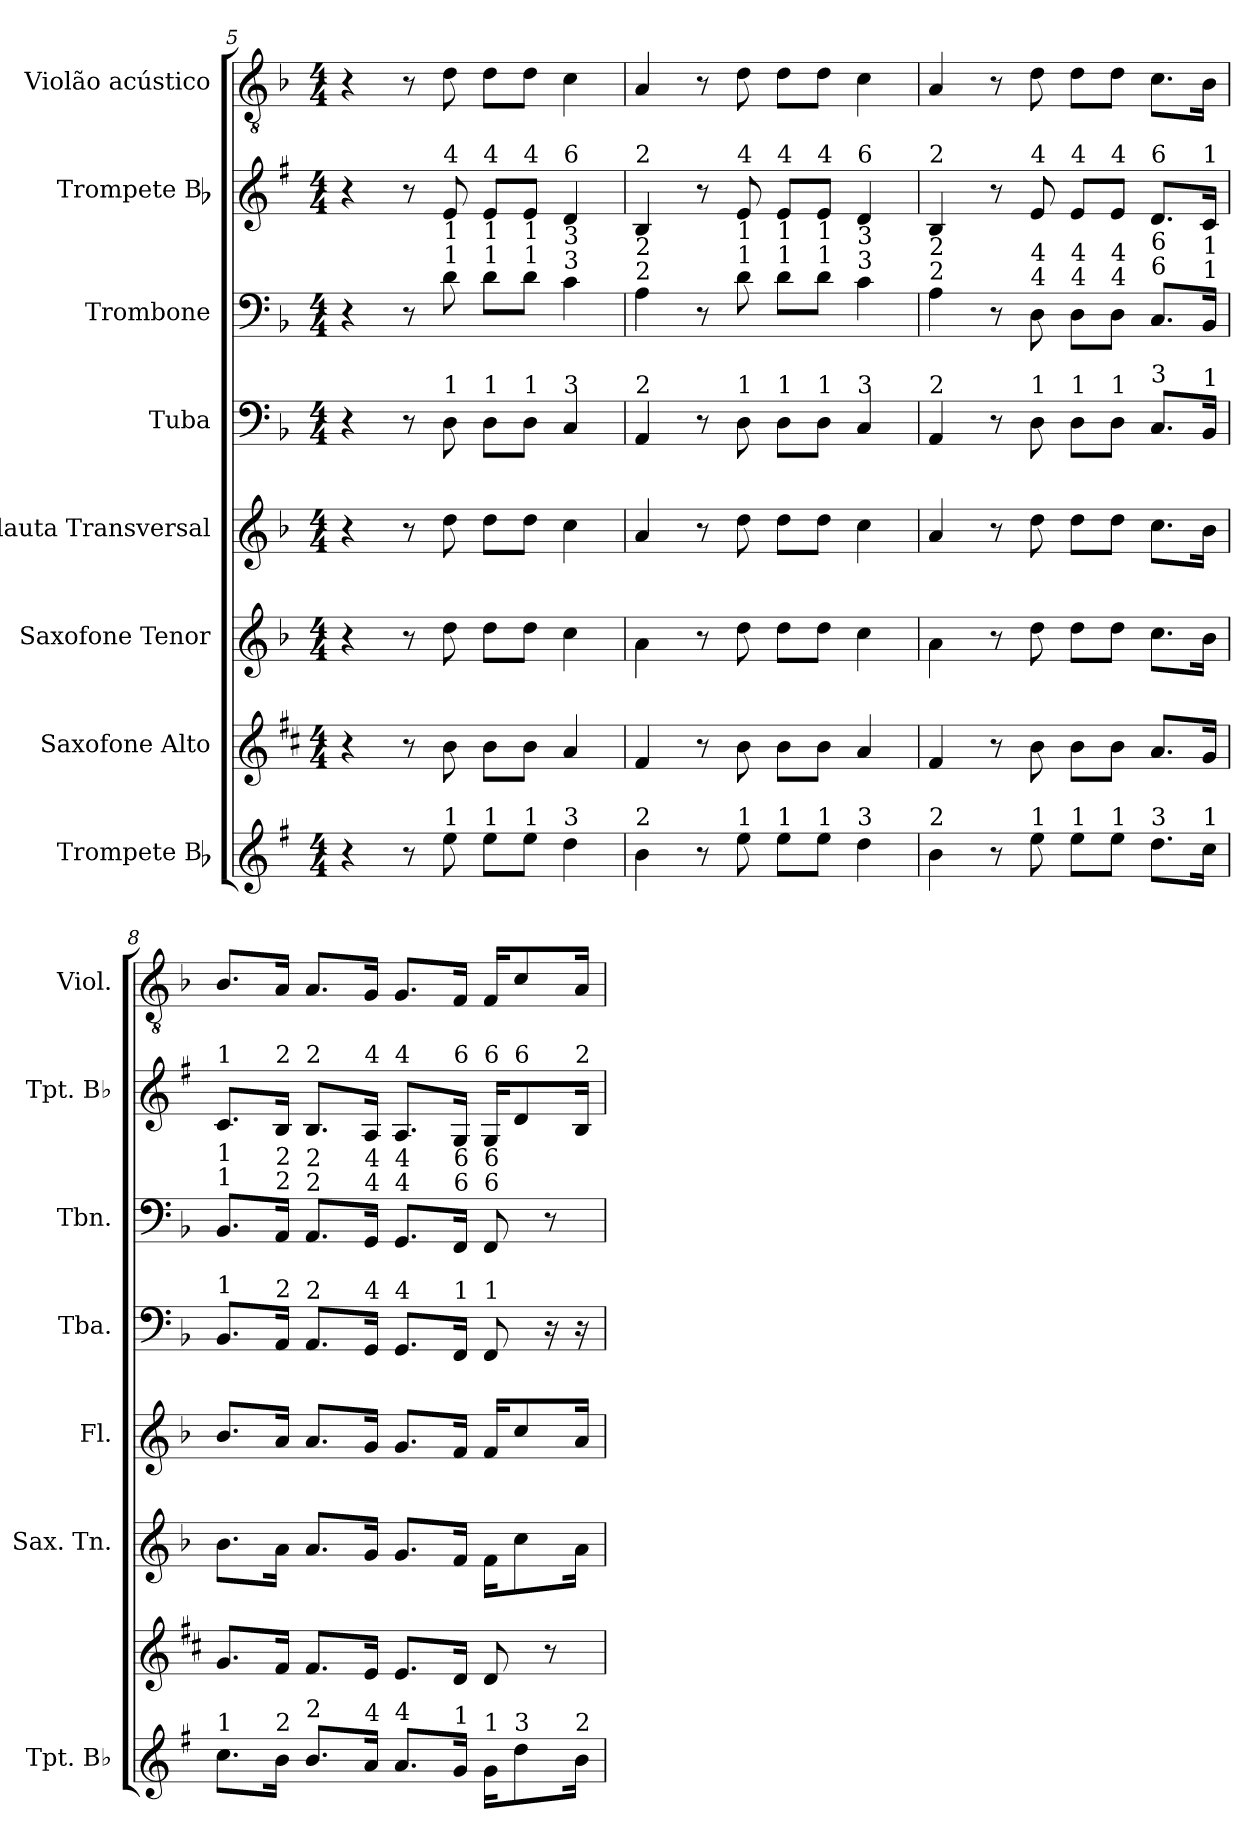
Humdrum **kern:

**kern	**kern	**kern	**kern	**kern	**kern	**kern	**kern
*part8	*part7	*part6	*part5	*part4	*part3	*part2	*part1
*staff8	*staff7	*staff6	*staff5	*staff4	*staff3	*staff2	*staff1
*I"Trompete Bb	*I"Saxofone Alto	*I"Saxofone Tenor	*I"Flauta Transversal	*I"Tuba	*I"Trombone	*I"Trompete Bb	*I"Violão acústico
*I'Tpt. Bb	*	*I'Sax. Tn.	*I'Fl.	*I'Tba.	*I'Tbn.	*I'Tpt. Bb	*I'Viol.
*clefG2	*clefG2	*clefG2	*clefG2	*clefF4	*clefF4	*clefG2	*clefGv2
*ITrd1c2	*ITrd5c9	*ITrd8c14	*	*	*	*ITrd1c2	*
*k[b-]	*k[b-]	*k[b-]	*k[b-]	*k[b-]	*k[b-]	*k[b-]	*k[b-]
*M4/4	*M4/4	*M4/4	*M4/4	*M4/4	*M4/4	*M4/4	*M4/4
=5	=5	=5	=5	=5	=5	=5	=5
4r	4r	4r	4r	4r	4r	4r	4r
8r	8r	8r	8r	8r	8r	8r	8r
!	!	!	!	!	!	!LO:TX:a:t=4	!
!	!	!	!	!	!LO:TX:a:t=1	!	!
!	!	!	!	!	!LO:TX:a:t=1	!	!
!	!	!	!	!LO:TX:a:t=1	!	!	!
!LO:TX:a:t=1	!	!	!	!	!	!	!
8dd\	8d\	8d\	8dd\	8D\	8d\	8d/	8d\
!	!	!	!	!	!	!LO:TX:a:t=4	!
!	!	!	!	!	!LO:TX:a:t=1	!	!
!	!	!	!	!	!LO:TX:a:t=1	!	!
!	!	!	!	!LO:TX:a:t=1	!	!	!
!LO:TX:a:t=1	!	!	!	!	!	!	!
8dd\L	8d\L	8d\L	8dd\L	8D\L	8d\L	8d/L	8d\L
!	!	!	!	!	!	!LO:TX:a:t=4	!
!	!	!	!	!	!LO:TX:a:t=1	!	!
!	!	!	!	!	!LO:TX:a:t=1	!	!
!	!	!	!	!LO:TX:a:t=1	!	!	!
!LO:TX:a:t=1	!	!	!	!	!	!	!
8dd\J	8d\J	8d\J	8dd\J	8D\J	8d\J	8d/J	8d\J
!	!	!	!	!	!	!LO:TX:a:t=6	!
!	!	!	!	!	!LO:TX:a:t=3	!	!
!	!	!	!	!	!LO:TX:a:t=3	!	!
!	!	!	!	!LO:TX:a:t=3	!	!	!
!LO:TX:a:t=3	!	!	!	!	!	!	!
4cc\	4c/	4c\	4cc\	4C/	4c\	4c/	4c\
=6	=6	=6	=6	=6	=6	=6	=6
!	!	!	!	!	!	!LO:TX:a:t=2	!
!	!	!	!	!	!LO:TX:a:t=2	!	!
!	!	!	!	!	!LO:TX:a:t=2	!	!
!	!	!	!	!LO:TX:a:t=2	!	!	!
!LO:TX:a:t=2	!	!	!	!	!	!	!
4a\	4A/	4A\	4a/	4AA/	4A\	4A/	4A/
8r	8r	8r	8r	8r	8r	8r	8r
!	!	!	!	!	!	!LO:TX:a:t=4	!
!	!	!	!	!	!LO:TX:a:t=1	!	!
!	!	!	!	!	!LO:TX:a:t=1	!	!
!	!	!	!	!LO:TX:a:t=1	!	!	!
!LO:TX:a:t=1	!	!	!	!	!	!	!
8dd\	8d\	8d\	8dd\	8D\	8d\	8d/	8d\
!	!	!	!	!	!	!LO:TX:a:t=4	!
!	!	!	!	!	!LO:TX:a:t=1	!	!
!	!	!	!	!	!LO:TX:a:t=1	!	!
!	!	!	!	!LO:TX:a:t=1	!	!	!
!LO:TX:a:t=1	!	!	!	!	!	!	!
8dd\L	8d\L	8d\L	8dd\L	8D\L	8d\L	8d/L	8d\L
!	!	!	!	!	!	!LO:TX:a:t=4	!
!	!	!	!	!	!LO:TX:a:t=1	!	!
!	!	!	!	!	!LO:TX:a:t=1	!	!
!	!	!	!	!LO:TX:a:t=1	!	!	!
!LO:TX:a:t=1	!	!	!	!	!	!	!
8dd\J	8d\J	8d\J	8dd\J	8D\J	8d\J	8d/J	8d\J
!	!	!	!	!	!	!LO:TX:a:t=6	!
!	!	!	!	!	!LO:TX:a:t=3	!	!
!	!	!	!	!	!LO:TX:a:t=3	!	!
!	!	!	!	!LO:TX:a:t=3	!	!	!
!LO:TX:a:t=3	!	!	!	!	!	!	!
4cc\	4c/	4c\	4cc\	4C/	4c\	4c/	4c\
=7	=7	=7	=7	=7	=7	=7	=7
!	!	!	!	!	!	!LO:TX:a:t=2	!
!	!	!	!	!	!LO:TX:a:t=2	!	!
!	!	!	!	!	!LO:TX:a:t=2	!	!
!	!	!	!	!LO:TX:a:t=2	!	!	!
!LO:TX:a:t=2	!	!	!	!	!	!	!
4a\	4A/	4A\	4a/	4AA/	4A\	4A/	4A/
8r	8r	8r	8r	8r	8r	8r	8r
!	!	!	!	!	!	!LO:TX:a:t=4	!
!	!	!	!	!	!LO:TX:a:t=4	!	!
!	!	!	!	!	!LO:TX:a:t=4	!	!
!	!	!	!	!LO:TX:a:t=1	!	!	!
!LO:TX:a:t=1	!	!	!	!	!	!	!
8dd\	8d\	8d\	8dd\	8D\	8D\	8d/	8d\
!	!	!	!	!	!	!LO:TX:a:t=4	!
!	!	!	!	!	!LO:TX:a:t=4	!	!
!	!	!	!	!	!LO:TX:a:t=4	!	!
!	!	!	!	!LO:TX:a:t=1	!	!	!
!LO:TX:a:t=1	!	!	!	!	!	!	!
8dd\L	8d\L	8d\L	8dd\L	8D\L	8D\L	8d/L	8d\L
!	!	!	!	!	!	!LO:TX:a:t=4	!
!	!	!	!	!	!LO:TX:a:t=4	!	!
!	!	!	!	!	!LO:TX:a:t=4	!	!
!	!	!	!	!LO:TX:a:t=1	!	!	!
!LO:TX:a:t=1	!	!	!	!	!	!	!
8dd\J	8d\J	8d\J	8dd\J	8D\J	8D\J	8d/J	8d\J
!	!	!	!	!	!	!LO:TX:a:t=6	!
!	!	!	!	!	!LO:TX:a:t=6	!	!
!	!	!	!	!	!LO:TX:a:t=6	!	!
!	!	!	!	!LO:TX:a:t=3	!	!	!
!LO:TX:a:t=3	!	!	!	!	!	!	!
8.cc\L	8.c/L	8.c\L	8.cc\L	8.C/L	8.C/L	8.c/L	8.c\L
!	!	!	!	!	!	!LO:TX:a:t=1	!
!	!	!	!	!	!LO:TX:a:t=1	!	!
!	!	!	!	!	!LO:TX:a:t=1	!	!
!	!	!	!	!LO:TX:a:t=1	!	!	!
!LO:TX:a:t=1	!	!	!	!	!	!	!
16b-\Jk	16B-/Jk	16B-\Jk	16b-\Jk	16BB-/Jk	16BB-/Jk	16B-/Jk	16B-\Jk
!!LO:PB:g=z
=8	=8	=8	=8	=8	=8	=8	=8
!	!	!	!	!	!	!LO:TX:a:t=1	!
!	!	!	!	!	!LO:TX:a:t=1	!	!
!	!	!	!	!	!LO:TX:a:t=1	!	!
!	!	!	!	!LO:TX:a:t=1	!	!	!
!LO:TX:a:t=1	!	!	!	!	!	!	!
8.b-\L	8.B-/L	8.B-\L	8.b-/L	8.BB-/L	8.BB-/L	8.B-/L	8.B-/L
!	!	!	!	!	!	!LO:TX:a:t=2	!
!	!	!	!	!	!LO:TX:a:t=2	!	!
!	!	!	!	!	!LO:TX:a:t=2	!	!
!	!	!	!	!LO:TX:a:t=2	!	!	!
!LO:TX:a:t=2	!	!	!	!	!	!	!
16a\Jk	16A/Jk	16A\Jk	16a/Jk	16AA/Jk	16AA/Jk	16A/Jk	16A/Jk
!	!	!	!	!	!	!LO:TX:a:t=2	!
!	!	!	!	!	!LO:TX:a:t=2	!	!
!	!	!	!	!	!LO:TX:a:t=2	!	!
!	!	!	!	!LO:TX:a:t=2	!	!	!
!LO:TX:a:t=2	!	!	!	!	!	!	!
8.a/L	8.A/L	8.A/L	8.a/L	8.AA/L	8.AA/L	8.A/L	8.A/L
!	!	!	!	!	!	!LO:TX:a:t=4	!
!	!	!	!	!	!LO:TX:a:t=4	!	!
!	!	!	!	!	!LO:TX:a:t=4	!	!
!	!	!	!	!LO:TX:a:t=4	!	!	!
!LO:TX:a:t=4	!	!	!	!	!	!	!
16g/Jk	16G/Jk	16G/Jk	16g/Jk	16GG/Jk	16GG/Jk	16G/Jk	16G/Jk
!	!	!	!	!	!	!LO:TX:a:t=4	!
!	!	!	!	!	!LO:TX:a:t=4	!	!
!	!	!	!	!	!LO:TX:a:t=4	!	!
!	!	!	!	!LO:TX:a:t=4	!	!	!
!LO:TX:a:t=4	!	!	!	!	!	!	!
8.g/L	8.G/L	8.G/L	8.g/L	8.GG/L	8.GG/L	8.G/L	8.G/L
!	!	!	!	!	!	!LO:TX:a:t=6	!
!	!	!	!	!	!LO:TX:a:t=6	!	!
!	!	!	!	!	!LO:TX:a:t=6	!	!
!	!	!	!	!LO:TX:a:t=1	!	!	!
!LO:TX:a:t=1	!	!	!	!	!	!	!
16f/Jk	16F/Jk	16F/Jk	16f/Jk	16FF/Jk	16FF/Jk	16F/Jk	16F/Jk
!	!	!	!	!	!	!LO:TX:a:t=6	!
!	!	!	!	!	!LO:TX:a:t=6	!	!
!	!	!	!	!	!LO:TX:a:t=6	!	!
!	!	!	!	!LO:TX:a:t=1	!	!	!
!LO:TX:a:t=1	!	!	!	!	!	!	!
16f\KL	8F/	16F\KL	16f/KL	8FF/	8FF/	16F/KL	16F/KL
!	!	!	!	!	!	!LO:TX:a:t=6	!
!LO:TX:a:t=3	!	!	!	!	!	!	!
8cc\	.	8c\	8cc/	.	.	8c/	8c/
.	8r	.	.	16r	8r	.	.
!	!	!	!	!	!	!LO:TX:a:t=2	!
!LO:TX:a:t=2	!	!	!	!	!	!	!
16a\Jk	.	16A\Jk	16a/Jk	16r	.	16A/Jk	16A/Jk
=	=	=	=	=	=	=	=
*-	*-	*-	*-	*-	*-	*-	*-
